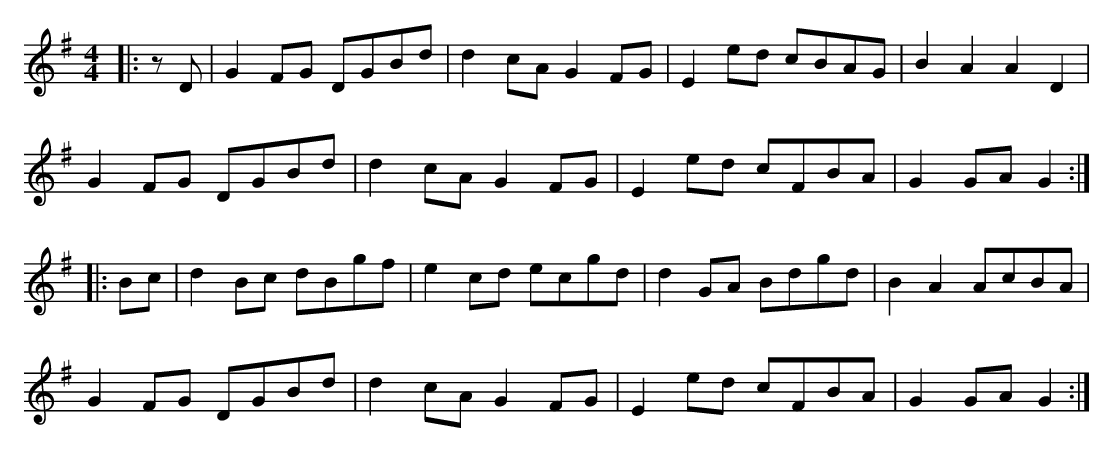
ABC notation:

X:1
M:4/4
K:G
|:zD|G2 FG DGBd|d2 cA G2 FG|E2 ed cBAG|B2 A2 A2 D2|
G2 FG DGBd|d2 cA G2 FG|E2 ed cFBA|G2 GA G2:|
|:Bc|d2 Bc dBgf|e2 cd ecgd|d2 GA Bdgd|B2 A2 AcBA|
G2 FG DGBd|d2 cA G2 FG|E2 ed cFBA|G2 GA G2:|
